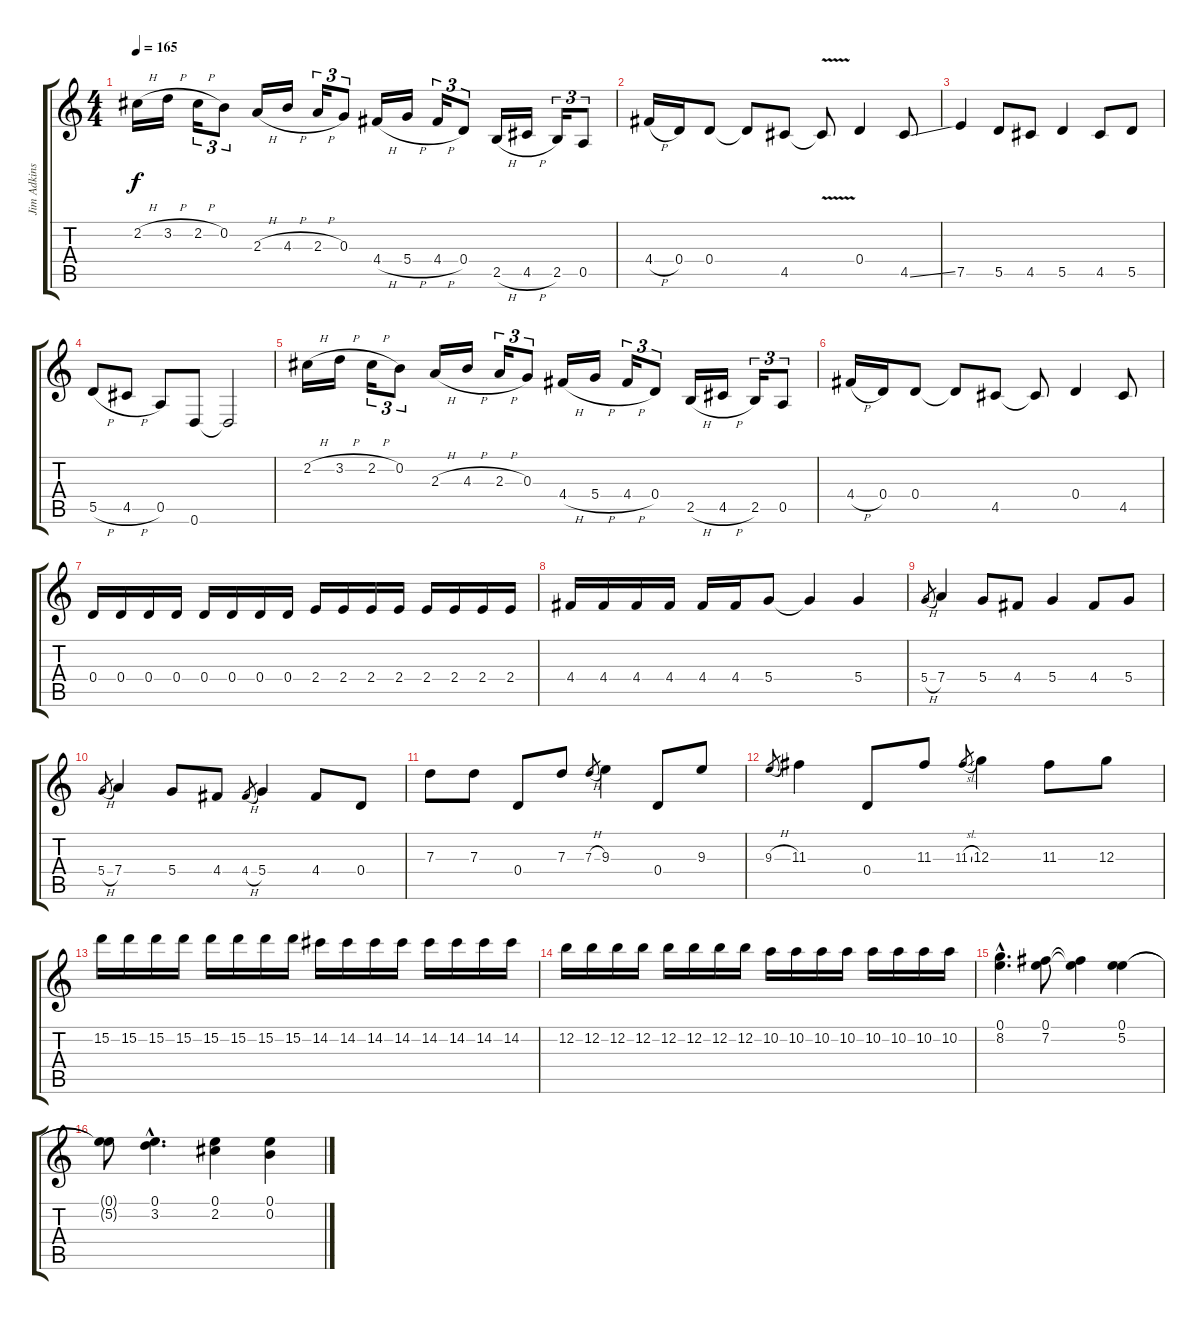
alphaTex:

\track ("Jim Adkins (Guitar 1)" "Jim Adkins") {instrument overdrivenguitar}
\staff {score tabs}
\tuning (E4 B3 G3 D3 A2 D2) {hide}
\ts (4 4)
\tempo 165
\clef g2
\ks c
2.2{h}.16{dy f} 3.2{h}.16 2.2{h}.16{tu (3 2)} 0.2.8{tu (3 2)} 2.3{h}.16 4.3{h}.16 2.3{h}.16{tu (3 2)} 0.3.8{tu (3 2)} 4.4{h}.16 5.4{h}.16 4.4{h}.16{tu (3 2)} 0.4.8{tu (3 2)} 2.5{h}.16 4.5{h}.16 2.5.16{tu (3 2)} 0.5.8{tu (3 2)} |
4.4{h}.16 0.4.16 0.4.8 0.4{t}.8 4.5.8 4.5{v t}.8 0.4.4 4.5{ss}.8 |
7.5.4 5.5.8 4.5.8 5.5.4 4.5.8 5.5.8 |
5.5{h}.8 4.5{h}.8 0.5.8 0.6.8 0.6{t}.2 |
2.2{h}.16 3.2{h}.16 2.2{h}.16{tu (3 2)} 0.2.8{tu (3 2)} 2.3{h}.16 4.3{h}.16 2.3{h}.16{tu (3 2)} 0.3.8{tu (3 2)} 4.4{h}.16 5.4{h}.16 4.4{h}.16{tu (3 2)} 0.4.8{tu (3 2)} 2.5{h}.16 4.5{h}.16 2.5.16{tu (3 2)} 0.5.8{tu (3 2)} |
4.4{h}.16 0.4.16 0.4.8 0.4{t}.8 4.5.8 4.5{t}.8 0.4.4 4.5.8 |
0.4.16 0.4.16 0.4.16 0.4.16 0.4.16 0.4.16 0.4.16 0.4.16 2.4.16 2.4.16 2.4.16 2.4.16 2.4.16 2.4.16 2.4.16 2.4.16 |
4.4.16 4.4.16 4.4.16 4.4.16 4.4.16 4.4.16 5.4.8 5.4{t}.4 5.4.4 |
5.4{h}.8{gr} 7.4.4 5.4.8 4.4.8 5.4.4 4.4.8 5.4.8 |
5.4{h}.8{gr} 7.4.4 5.4.8 4.4.8 4.4{h}.8{gr} 5.4.4 4.4.8 0.4.8 |
7.3.8 7.3.8 0.4.8 7.3.8 7.3{h}.8{gr} 9.3.4 0.4.8 9.3.8 |
9.3{h}.8{gr} 11.3.4 0.4.8 11.3.8 11.3{sl}.8{gr} 12.3.4 11.3.8 12.3.8 |
15.2.16 15.2.16 15.2.16 15.2.16 15.2.16 15.2.16 15.2.16 15.2.16 14.2.16 14.2.16 14.2.16 14.2.16 14.2.16 14.2.16 14.2.16 14.2.16 |
12.2.16 12.2.16 12.2.16 12.2.16 12.2.16 12.2.16 12.2.16 12.2.16 10.2.16 10.2.16 10.2.16 10.2.16 10.2.16 10.2.16 10.2.16 10.2.16 |
(0.1{hac} 8.2{hac}).4{d} (0.1 7.2).8 (0.1{t} 7.2{t}).4 (0.1 5.2).4 |
(0.1{t} 5.2{t}).8 (0.1{hac} 3.2{hac}).4{d} (0.1 2.2).4 (0.1 0.2).4
